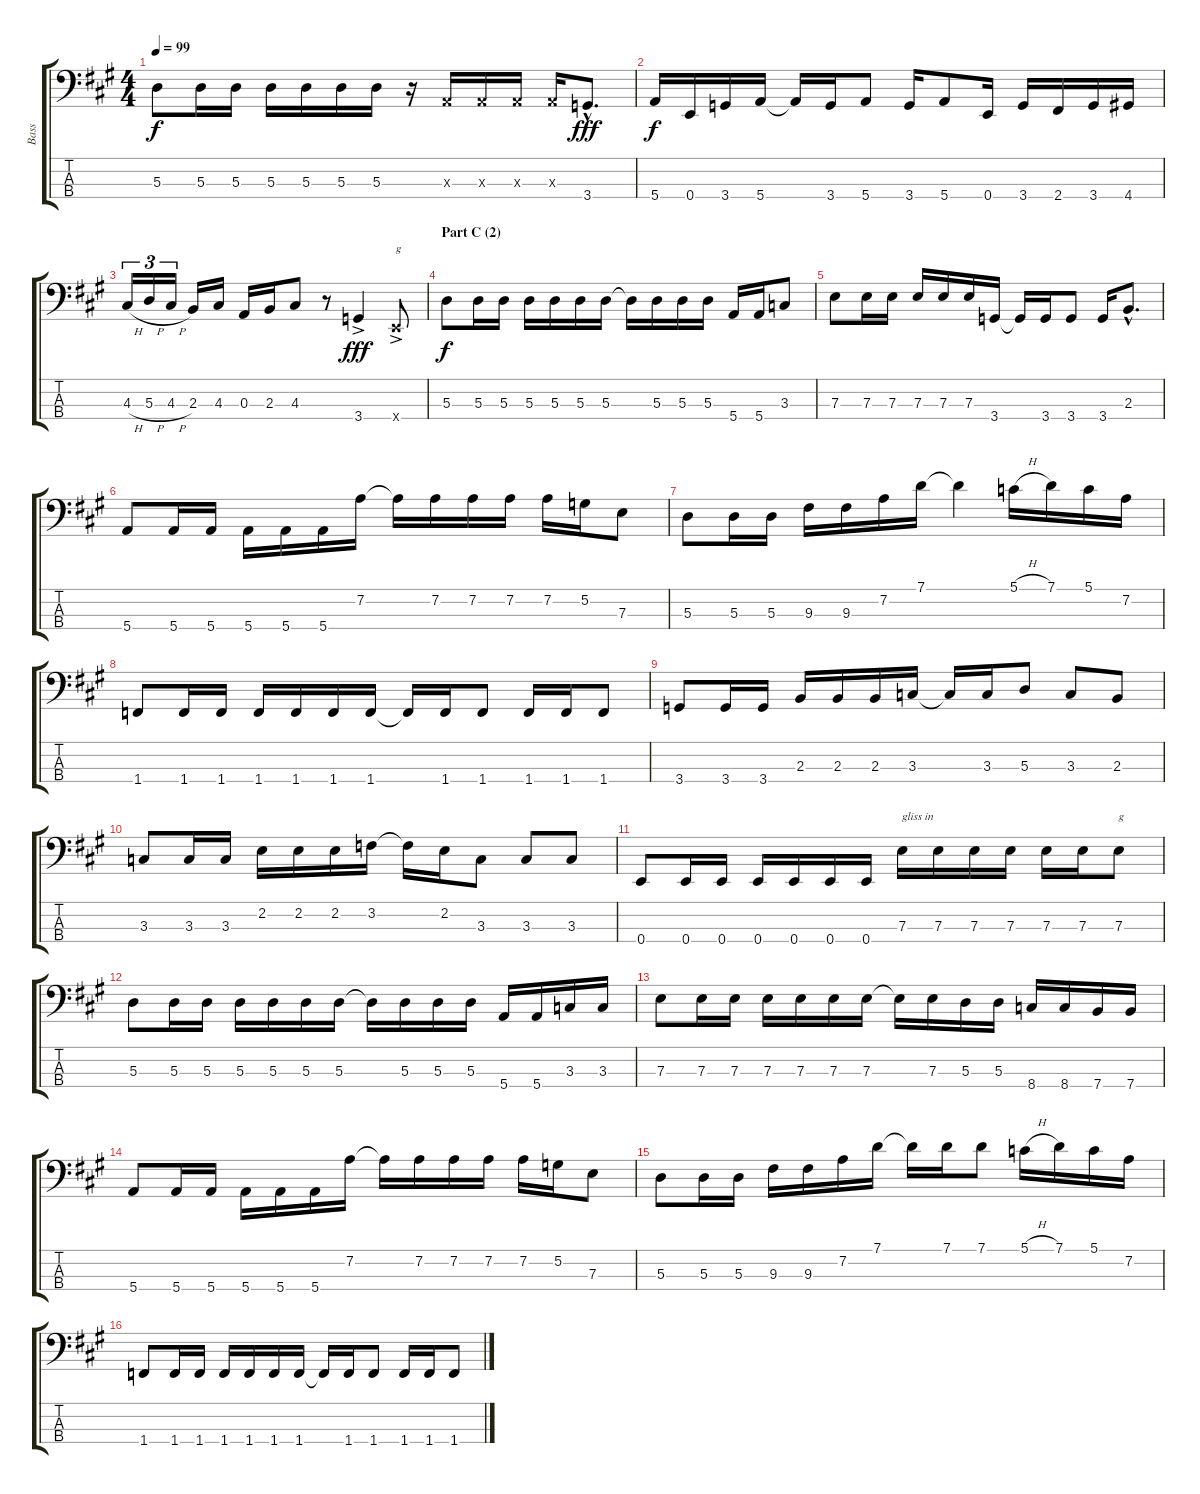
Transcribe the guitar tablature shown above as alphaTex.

\track ("Bass" "Bass") {instrument electricbasspick}
\staff {score tabs}
\tuning (G2 D2 A1 E1) {hide}
\ts (4 4)
\tempo 99
\clef f4
\ks a
5.3.8{dy f} 5.3.16 5.3.16 5.3.16 5.3.16 5.3.16 5.3.16 r.16 0.3{x}.16 0.3{x}.16 0.3{x}.16 0.3{x}.16 3.4{hac}.8{d dy fff} |
5.4.16{dy f} 0.4.16 3.4.16 5.4.16 5.4{t}.16 3.4.16 5.4.8 3.4.16 5.4.8 0.4.16 3.4.16 2.4.16 3.4.16 4.4.16 |
4.3{h}.16{tu (3 2)} 5.3{h}.16{tu (3 2)} 4.3{h}.16{tu (3 2)} 2.3.16 4.3.16 0.3.16 2.3.16 4.3.8 r.8 3.4{ac}.4{dy fff} 0.4{ac x}.8{txt "g"} |
\section ("" "Part C (2)")
5.3.8{dy f} 5.3.16 5.3.16 5.3.16 5.3.16 5.3.16 5.3.16 5.3{t}.16 5.3.16 5.3.16 5.3.16 5.4.16 5.4.16 3.3.8 |
7.3.8 7.3.16 7.3.16 7.3.16 7.3.16 7.3.16 3.4.16 3.4{t}.16 3.4.16 3.4.8 3.4.16 2.3{hac}.8{d} |
5.4.8 5.4.16 5.4.16 5.4.16 5.4.16 5.4.16 7.2.16 7.2{t}.16 7.2.16 7.2.16 7.2.16 7.2.16 5.2.16 7.3.8 |
5.3.8 5.3.16 5.3.16 9.3.16 9.3.16 7.2.16 7.1.16 7.1{t}.4 5.1{h}.16 7.1.16 5.1.16 7.2.16 |
1.4.8 1.4.16 1.4.16 1.4.16 1.4.16 1.4.16 1.4.16 1.4{t}.16 1.4.16 1.4.8 1.4.16 1.4.16 1.4.8 |
3.4.8 3.4.16 3.4.16 2.3.16 2.3.16 2.3.16 3.3.16 3.3{t}.16 3.3.16 5.3.8 3.3.8 2.3.8 |
3.3.8 3.3.16 3.3.16 2.2.16 2.2.16 2.2.16 3.2.16 3.2{t}.16 2.2.16 3.3.8 3.3.8 3.3.8 |
0.4.8 0.4.16 0.4.16 0.4.16 0.4.16 0.4.16 0.4.16 7.3.16{txt "gliss in"} 7.3.16 7.3.16 7.3.16 7.3.16 7.3.16 7.3.8{txt "g"} |
5.3.8 5.3.16 5.3.16 5.3.16 5.3.16 5.3.16 5.3.16 5.3{t}.16 5.3.16 5.3.16 5.3.16 5.4.16 5.4.16 3.3.16 3.3.16 |
7.3.8 7.3.16 7.3.16 7.3.16 7.3.16 7.3.16 7.3.16 7.3{t}.16 7.3.16 5.3.16 5.3.16 8.4.16 8.4.16 7.4.16 7.4.16 |
5.4.8 5.4.16 5.4.16 5.4.16 5.4.16 5.4.16 7.2.16 7.2{t}.16 7.2.16 7.2.16 7.2.16 7.2.16 5.2.16 7.3.8 |
5.3.8 5.3.16 5.3.16 9.3.16 9.3.16 7.2.16 7.1.16 7.1{t}.16 7.1.16 7.1.8 5.1{h}.16 7.1.16 5.1.16 7.2.16 |
1.4.8 1.4.16 1.4.16 1.4.16 1.4.16 1.4.16 1.4.16 1.4{t}.16 1.4.16 1.4.8 1.4.16 1.4.16 1.4.8
